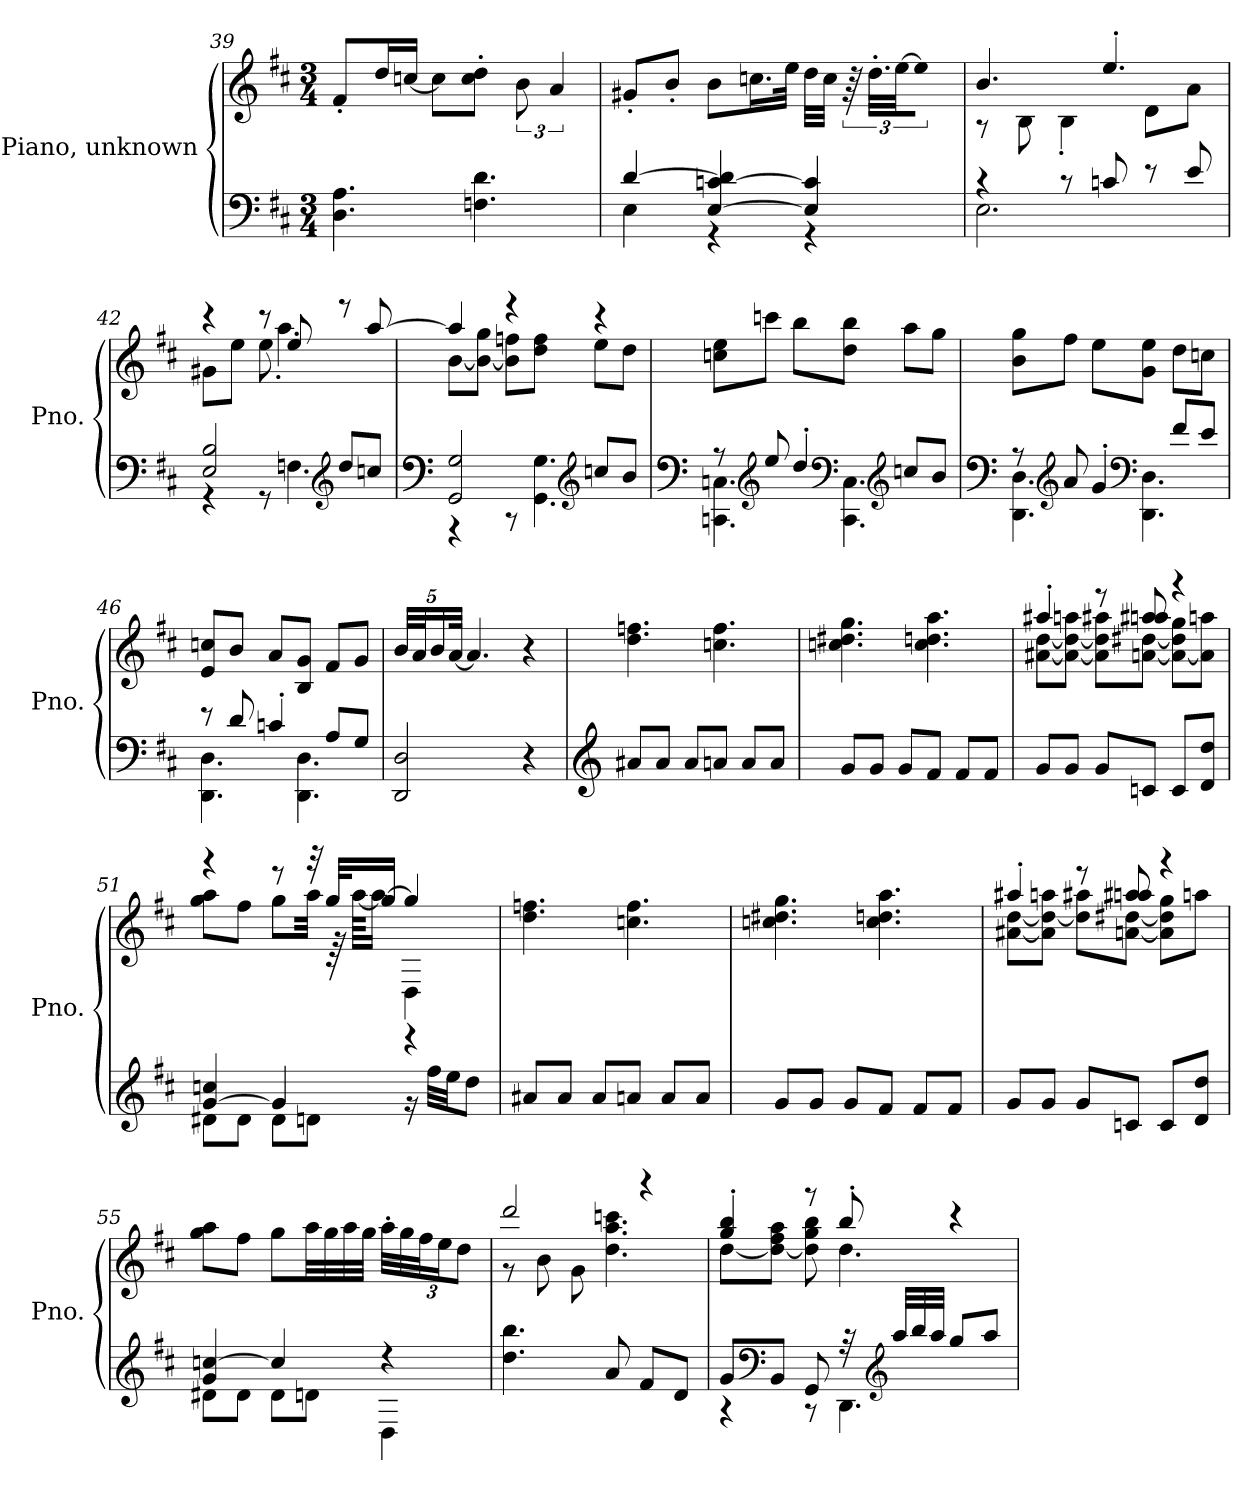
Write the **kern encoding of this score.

**kern	**kern
*part1	*part1
*staff2	*staff1
*I"Piano, unknown	*
*I'Pno.	*
*clefF4	*clefG2
*k[f#c#]	*k[f#c#]
*M3/4	*M3/4
=39	=39
4.D\ 4.A\	8f#'/L
.	16dd/L
.	[16ccn/JJ
.	8cc\L]
4.Fn\ 4.d\	8cc\' 8dd\'J
.	12b\
.	6a/
=40	=40
*^	*
[4d/	4E\	8g#X'/L
.	.	8b'/J
[4E/ [4cn/ 4d/]	4r	8b\L
.	.	16.ccn\L
.	.	32ee\JJk
4E/] 4c/]	4r	32dd\LLL
.	.	32cc\JJJ
.	.	96r
.	.	48.dd'\LLL
.	.	[48ee\JJ
.	.	8ee\J]
=41	=41	=41
*	*	*^
4r	2.E\	4.b/	8r
.	.	.	8B\
8r	.	.	4B'\
8cn/	.	4.ee'/	.
8r	.	.	8d\L
8e/	.	.	8a\J
!!LO:LB:g=z	!!
=42	=42	=42	=42
2E/ 2B/	4r	4r	8g#X\L
.	.	.	8ee\J
.	8r	8r	8ee\
.	4.Fn\	8ee/	4.aa'\
*clefG2	*	*	*
8dd/L	.	8r	.
8ccn/J	.	[8aa/	.
=43	=43	=43	=43
*clefF4	*	*	*
2GG/ 2G/	4r	4aa/]	[8b\L
.	.	.	8b\_ 8gg\J
.	8r	4r	8b\] 8ffn\L
.	4.GG\ 4.G\	.	8dd\ 8ff\J
*clefG2	*	*	*
8ccn/L	.	4r	8ee\L
8b/J	.	.	8dd\J
*	*	*v	*v
=44	=44	=44
*clefF4	*	*
8r	4.CCn\ 4.Cn\	8ccn\ 8ee\L
*clefG2	*	*
8ee/	.	8cccn\J
4dd'/	.	8bb\L
*clefF4	*	*
.	4.CC\ 4.C\	8dd\ 8bb\J
*clefG2	*	*
8ccn/L	.	8aa\L
8b/J	.	8gg\J
!!LO:LB:g=z
=45	=45	=45
*clefF4	*	*
8r	4.DD\ 4.D\	8b\ 8gg\L
*clefG2	*	*
8a/	.	8ff#\J
4g'/	.	8ee\L
*clefF4	*	*
.	4.DD\ 4.D\	8g\ 8ee\J
8f#/L	.	8dd\L
8e/J	.	8ccn\J
=46	=46	=46
8r	4.DD\ 4.D\	8e/ 8ccn/L
8d/	.	8b/J
4cn'/	.	8a/L
.	4.DD\ 4.D\	8B/ 8g/J
8A/L	.	8f#/L
8G/J	.	8g/J
*v	*v	*
=47	=47
*	*Xbrackettup
2DD/ 2D/	40b/LLL
.	40a/J
.	20b/
.	[40a/JJk
.	4.a/]
4r	4r
=48	=48
*clefG2	*
8a#X/L	4.dd\ 4.ffn\
8a#/J	.
8a#/L	.
8an/J	4.ccn\ 4.ff\
8a/L	.
8a/J	.
!!LO:LB:g=z
=49	=49
8g/L	4.ccn\ 4.dd#X\ 4.gg\
8g/J	.
8g/L	.
8f#/J	4.cc\ 4.ddn\ 4.aa\
8f#/L	.
8f#/J	.
=50	=50
*	*^
8g/L	4aa#X'/	[8a#X\ [8dd\L
8g/J	.	8a#\_ 8dd\_ 8aan\J
8g/L	8r	8a#\] 8dd\] 8aa#X\L
8cn/J	8aan/ 8aa#X/	[8an\ [8dd#X\J
8c/L	4r	8a\_ 8dd#\] 8gg\L
8d/ 8dd/J	.	8a\] 8aan\J
=51	=51	=51
*^	*	*
[4g/ 4ccn/	8d#X\L	4r	8gg\ 8aa\L
.	8d#\J	.	8ff#\J
4g/]	8d#\L	8r	8gg\L
.	8dn\J	32r	32aa\Jkk
.	.	32gg/KLL	64r
.	.	.	[64aa\KKLL
.	.	[16gg/JJ	16aa\JJ]
4r	16r	4gg/]	4D\
.	32ff#\LLL	.	.
.	32ee\JJ	.	.
.	8dd\J	.	.
*v	*v	*	*
*	*v	*v
=52	=52
8a#X/L	4.dd\ 4.ffn\
8a#/J	.
8a#/L	.
8an/J	4.ccn\ 4.ff\
8a/L	.
8a/J	.
!!LO:LB:g=z
=53	=53
8g/L	4.ccn\ 4.dd#X\ 4.gg\
8g/J	.
8g/L	.
8f#/J	4.cc\ 4.ddn\ 4.aa\
8f#/L	.
8f#/J	.
=54	=54
*	*^
8g/L	4aa#X'/	[8a#X\ [8dd\L
8g/J	.	8a#\] 8dd\_ 8aan\J
8g/L	8r	8dd\] 8aa#X\L
8cn/J	8aan/ 8aa#X/	[8an\ [8dd#X\J
8c/L	4r	8a\] 8dd#\] 8gg\L
8d/ 8dd/J	.	8aan\J
*	*v	*v
=55	=55
*^	*
4g/ [4ccn/	8d#X\L	8gg\ 8aa\L
.	8d#\J	8ff#\J
4cc/]	8d#\L	8gg\L
.	8dn\J	32aa\LL
.	.	32gg\
.	.	32aa\
.	.	32gg\JJJ
4r	4D\	32aa'\LLL
.	.	32gg\
.	.	48ff#\J
.	.	24ee\J
.	.	8dd\J
*v	*v	*
=56	=56
*	*^
4.dd\ 4.bb\	2ddd/	8r
.	.	8b\
.	.	8g\
8a/	.	4.dd\ 4.aa\ 4.cccn\
8f#/L	4r	.
8d/J	.	.
!!LO:PB:g=z	!!
=57	=57	=57
*^	*	*
8g/L	4r	4gg/' 4bb/'	[8dd\L
*clefF4	*	*	*
8BB/J	.	.	8dd\_ 8ff#\ 8aa\J
8GG/	8r	8r	8dd\] 8gg\ 8bb\
32r	4.DD\	8bb'/	4.dd\
*clefG2	*	*	*
32aa/LLL	.	.	.
32bb/	.	.	.
32aa/JJJ	.	.	.
8gg/L	.	4r	.
8aa/J	.	.	.
*v	*v	*	*
*	*v	*v
=	=
*-	*-
